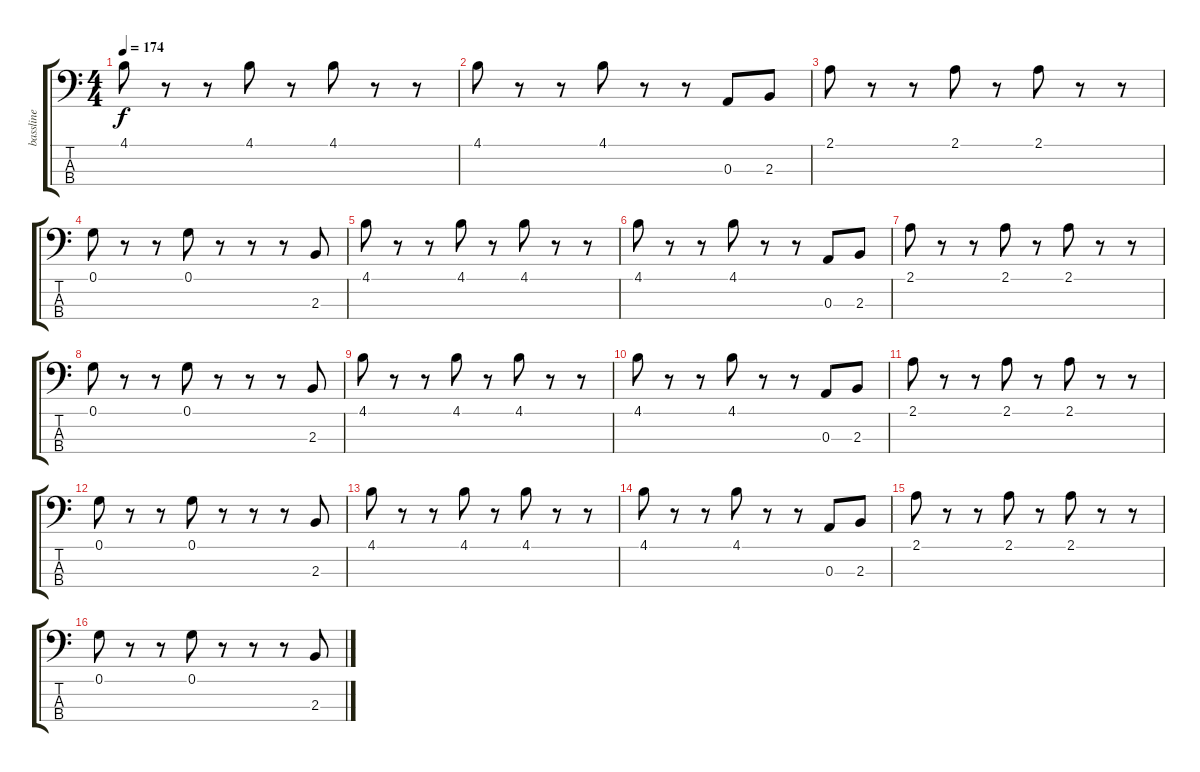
\track ("bassline" "bassline") {instrument synthbass1}
\staff {score tabs}
\tuning (G2 D2 A1 E1) {hide}
\ts (4 4)
\tempo 174
\clef f4
\ks c
4.1.8{dy f} r.8 r.8 4.1.8 r.8 4.1.8 r.8 r.8 |
4.1.8 r.8 r.8 4.1.8 r.8 r.8 0.3.8 2.3.8 |
2.1.8 r.8 r.8 2.1.8 r.8 2.1.8 r.8 r.8 |
0.1.8 r.8 r.8 0.1.8 r.8 r.8 r.8 2.3.8 |
4.1.8 r.8 r.8 4.1.8 r.8 4.1.8 r.8 r.8 |
4.1.8 r.8 r.8 4.1.8 r.8 r.8 0.3.8 2.3.8 |
2.1.8 r.8 r.8 2.1.8 r.8 2.1.8 r.8 r.8 |
0.1.8 r.8 r.8 0.1.8 r.8 r.8 r.8 2.3.8 |
4.1.8 r.8 r.8 4.1.8 r.8 4.1.8 r.8 r.8 |
4.1.8 r.8 r.8 4.1.8 r.8 r.8 0.3.8 2.3.8 |
2.1.8 r.8 r.8 2.1.8 r.8 2.1.8 r.8 r.8 |
0.1.8 r.8 r.8 0.1.8 r.8 r.8 r.8 2.3.8 |
4.1.8 r.8 r.8 4.1.8 r.8 4.1.8 r.8 r.8 |
4.1.8 r.8 r.8 4.1.8 r.8 r.8 0.3.8 2.3.8 |
2.1.8 r.8 r.8 2.1.8 r.8 2.1.8 r.8 r.8 |
0.1.8 r.8 r.8 0.1.8 r.8 r.8 r.8 2.3.8
